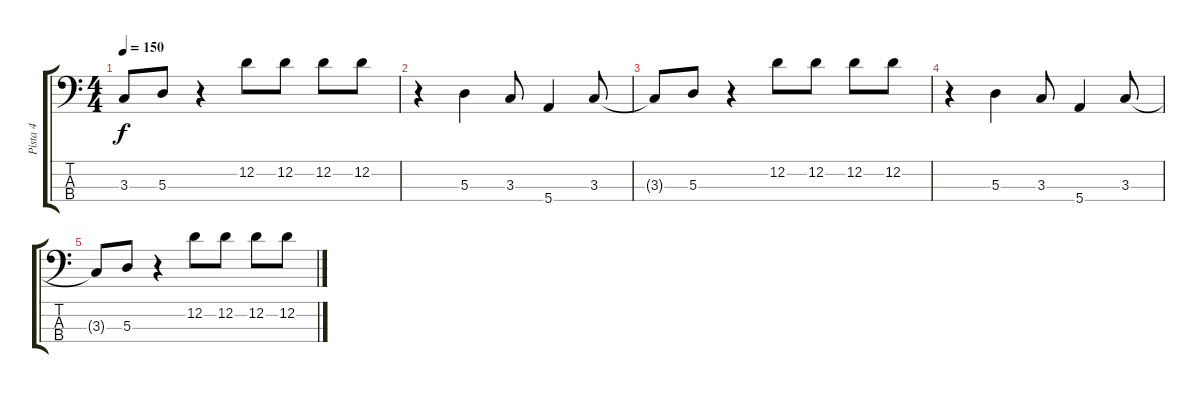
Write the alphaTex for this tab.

\track ("Pista 4" "Pista 4") {instrument electricbassfinger}
\staff {score tabs}
\tuning (G2 D2 A1 E1) {hide}
\ts (4 4)
\tempo 150
\clef f4
\ks c
3.3{t}.8{dy f} 5.3.8 r.4 12.2.8 12.2.8 12.2.8 12.2.8 |
r.4 5.3.4 3.3.8 5.4.4 3.3.8 |
3.3{t}.8 5.3.8 r.4 12.2.8 12.2.8 12.2.8 12.2.8 |
r.4 5.3.4 3.3.8 5.4.4 3.3.8 |
3.3{t}.8 5.3.8 r.4 12.2.8 12.2.8 12.2.8 12.2.8
